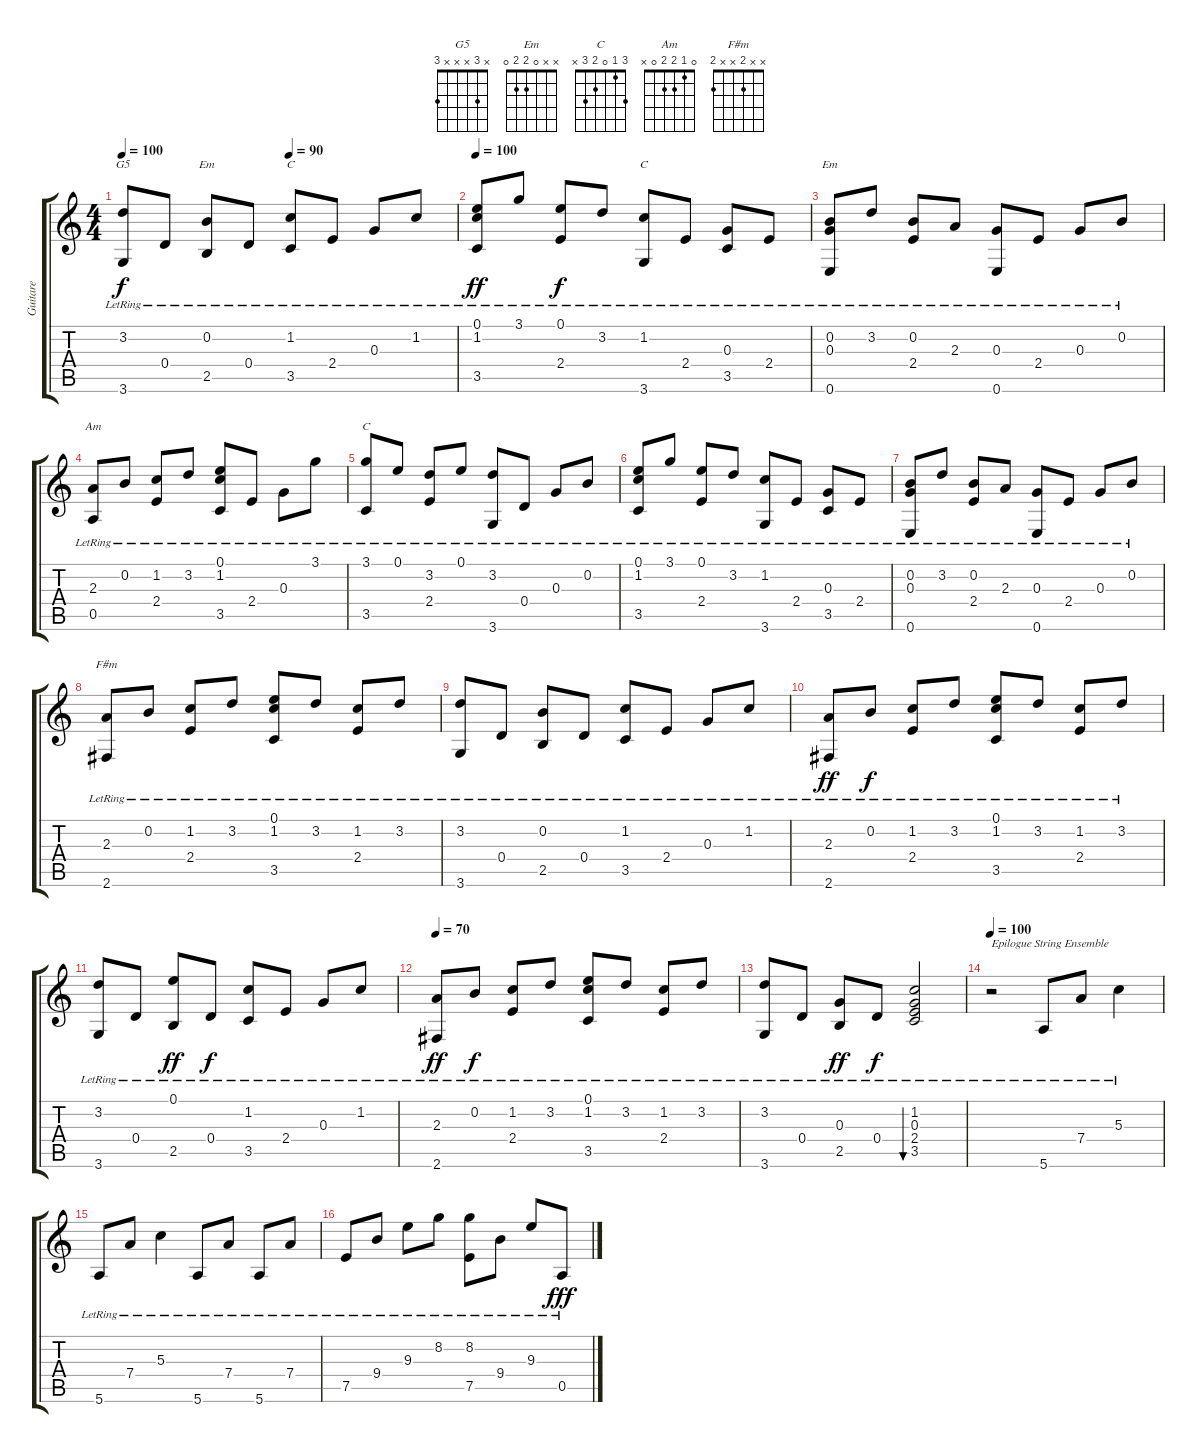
\track ("Guitare" "Guitare") {instrument acousticguitarnylon}
\staff {score tabs}
\tuning (E4 B3 G3 D3 A2 E2) {hide}
\chord ("G5" x 3 x x x 3)
\chord ("Em" 0 0 0 x 2 0)
\chord ("C" 0 1 0 2 3 x)
\chord ("C" x 1 x 2 x 3)
\chord ("Em" x x 0 2 2 0)
\chord ("Am" 0 1 2 2 0 x)
\chord ("C" 3 1 0 2 3 x)
\chord ("F#m" x x 2 x x 2)
\ts (4 4)
\tempo 100
\tempo (90 0.5)
\clef g2
\ks c
(3.2{lr} 3.6{lr}).8{ch "G5" dy f} 0.4{lr}.8 (0.2{lr} 2.5{lr}).8{ch "Em"} 0.4{lr}.8 (1.2{lr} 3.5{lr}).8{ch "C"} 2.4{lr}.8 0.3{lr}.8 1.2{lr}.8 |
\tempo 100
(0.1{lr} 1.2{lr} 3.5{lr}).8{dy ff} 3.1{lr}.8 (0.1{lr} 2.4{lr}).8{dy f} 3.2{lr}.8 (1.2{lr} 3.6{lr}).8{ch "C"} 2.4{lr}.8 (0.3{lr} 3.5{lr}).8 2.4{lr}.8 |
(0.2{lr} 0.3{lr} 0.6{lr}).8{ch "Em"} 3.2{lr}.8 (0.2{lr} 2.4{lr}).8 2.3{lr}.8 (0.3{lr} 0.6{lr}).8 2.4{lr}.8 0.3{lr}.8 0.2{lr}.8 |
(2.3{lr} 0.5{lr}).8{ch "Am"} 0.2{lr}.8 (1.2{lr} 2.4{lr}).8 3.2{lr}.8 (0.1{lr} 1.2{lr} 3.5{lr}).8 2.4{lr}.8 0.3{lr}.8 3.1{lr}.8 |
(3.1{lr} 3.5{lr}).8{ch "C"} 0.1{lr}.8 (3.2{lr} 2.4{lr}).8 0.1{lr}.8 (3.2{lr} 3.6{lr}).8 0.4{lr}.8 0.3{lr}.8 0.2{lr}.8 |
(0.1{lr} 1.2{lr} 3.5{lr}).8 3.1{lr}.8 (0.1{lr} 2.4{lr}).8 3.2{lr}.8 (1.2{lr} 3.6{lr}).8 2.4{lr}.8 (0.3{lr} 3.5{lr}).8 2.4{lr}.8 |
(0.2{lr} 0.3{lr} 0.6{lr}).8 3.2{lr}.8 (0.2{lr} 2.4{lr}).8 2.3{lr}.8 (0.3{lr} 0.6{lr}).8 2.4{lr}.8 0.3{lr}.8 0.2{lr}.8 |
(2.3{lr} 2.6{lr}).8{ch "F#m"} 0.2{lr}.8 (1.2{lr} 2.4{lr}).8 3.2{lr}.8 (0.1{lr} 1.2{lr} 3.5{lr}).8 3.2{lr}.8 (1.2{lr} 2.4{lr}).8 3.2{lr}.8 |
(3.2{lr} 3.6{lr}).8 0.4{lr}.8 (0.2{lr} 2.5{lr}).8 0.4{lr}.8 (1.2{lr} 3.5{lr}).8 2.4{lr}.8 0.3{lr}.8 1.2{lr}.8 |
(2.3{lr} 2.6{lr}).8{dy ff} 0.2{lr}.8{dy f} (1.2{lr} 2.4{lr}).8 3.2{lr}.8 (0.1{lr} 1.2{lr} 3.5{lr}).8 3.2{lr}.8 (1.2{lr} 2.4{lr}).8 3.2{lr}.8 |
(3.2{lr} 3.6{lr}).8 0.4{lr}.8 (0.1{lr} 2.5{lr}).8{dy ff} 0.4{lr}.8{dy f} (1.2{lr} 3.5{lr}).8 2.4{lr}.8 0.3{lr}.8 1.2{lr}.8 |
\tempo 70
(2.3{lr} 2.6{lr}).8{dy ff} 0.2{lr}.8{dy f} (1.2{lr} 2.4{lr}).8 3.2{lr}.8 (0.1{lr} 1.2{lr} 3.5{lr}).8 3.2{lr}.8 (1.2{lr} 2.4{lr}).8 3.2{lr}.8 |
(3.2{lr} 3.6{lr}).8 0.4{lr}.8 (0.3{lr} 2.5{lr}).8{dy ff} 0.4{lr}.8{dy f} (1.2{lr} 0.3 2.4 3.5{lr}).2{bu 240} |
\tempo 100
r.2{txt "Epilogue String Ensemble" instrument stringensemble1} 5.6{lr}.8 7.4{lr}.8 5.3{lr}.4 |
5.6{lr}.8 7.4{lr}.8 5.3{lr}.4 5.6{lr}.8 7.4{lr}.8 5.6{lr}.8 7.4{lr}.8 |
7.5{lr}.8 9.4{lr}.8 9.3{lr}.8 8.2{lr}.8 (8.2{lr} 7.5{lr}).8 9.4{lr}.8 9.3{lr}.8 0.5{lr}.8{dy fff}
